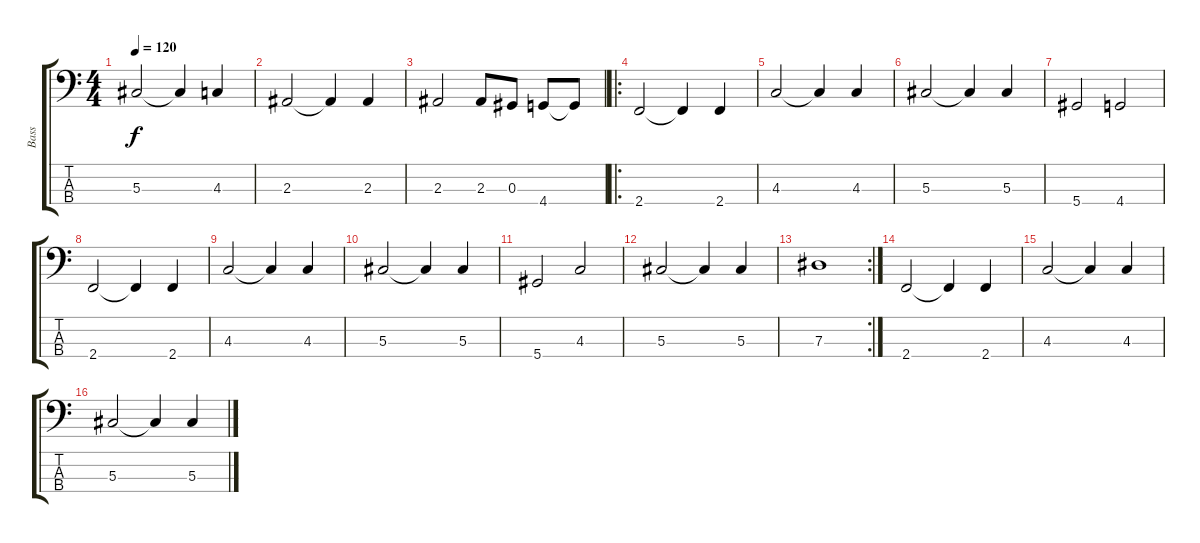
\track ("Bass" "Bass") {instrument electricbassfinger}
\staff {score tabs}
\tuning (Gb2 Db2 Ab1 Eb1) {hide}
\ts (4 4)
\tempo 120
\clef f4
\ks c
5.3.2{dy f} 5.3{t}.4 4.3.4 |
2.3.2 2.3{t}.4 2.3.4 |
2.3.2 2.3.8 0.3.8 4.4.8 4.4{t}.8 |
\ro
2.4.2 2.4{t}.4 2.4.4 |
4.3.2 4.3{t}.4 4.3.4 |
5.3.2 5.3{t}.4 5.3.4 |
5.4.2 4.4.2 |
2.4.2 2.4{t}.4 2.4.4 |
4.3.2 4.3{t}.4 4.3.4 |
5.3.2 5.3{t}.4 5.3.4 |
5.4.2 4.3.2 |
5.3.2 5.3{t}.4 5.3.4 |
\rc 2
7.3.1 |
2.4.2 2.4{t}.4 2.4.4 |
4.3.2 4.3{t}.4 4.3.4 |
5.3.2 5.3{t}.4 5.3.4
